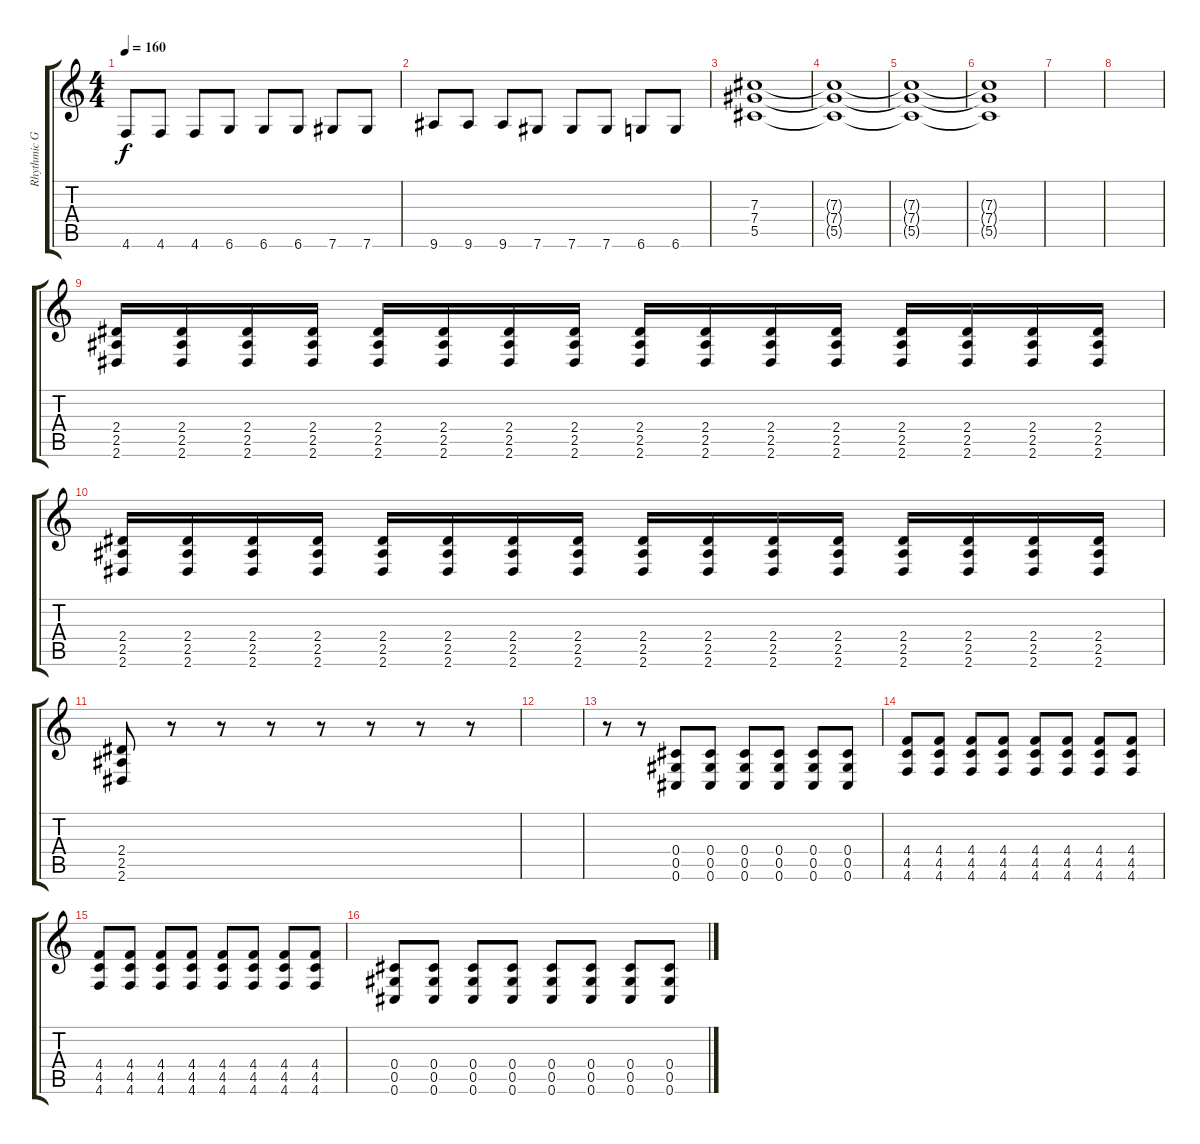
\track ("Rhythmic Guitar" "Rhythmic G") {instrument distortionguitar}
\staff {score tabs}
\tuning (Eb4 Bb3 Gb3 Db3 Ab2 Db2) {hide}
\ts (4 4)
\tempo 160
\clef g2
\ks c
4.6.8{dy f} 4.6.8 4.6.8 6.6.8 6.6.8 6.6.8 7.6.8 7.6.8 |
9.6.8 9.6.8 9.6.8 7.6.8 7.6.8 7.6.8 6.6.8 6.6.8 |
(7.3 7.4 5.5).1 |
(7.3{t} 7.4{t} 5.5{t}).1 |
(7.3{t} 7.4{t} 5.5{t}).1 |
(7.3{t} 7.4{t} 5.5{t}).1 |
|
|
(2.4 2.5 2.6).16 (2.4 2.5 2.6).16 (2.4 2.5 2.6).16 (2.4 2.5 2.6).16 (2.4 2.5 2.6).16 (2.4 2.5 2.6).16 (2.4 2.5 2.6).16 (2.4 2.5 2.6).16 (2.4 2.5 2.6).16 (2.4 2.5 2.6).16 (2.4 2.5 2.6).16 (2.4 2.5 2.6).16 (2.4 2.5 2.6).16 (2.4 2.5 2.6).16 (2.4 2.5 2.6).16 (2.4 2.5 2.6).16 |
(2.4 2.5 2.6).16 (2.4 2.5 2.6).16 (2.4 2.5 2.6).16 (2.4 2.5 2.6).16 (2.4 2.5 2.6).16 (2.4 2.5 2.6).16 (2.4 2.5 2.6).16 (2.4 2.5 2.6).16 (2.4 2.5 2.6).16 (2.4 2.5 2.6).16 (2.4 2.5 2.6).16 (2.4 2.5 2.6).16 (2.4 2.5 2.6).16 (2.4 2.5 2.6).16 (2.4 2.5 2.6).16 (2.4 2.5 2.6).16 |
(2.4 2.5 2.6).8 r.8 r.8 r.8 r.8 r.8 r.8 r.8 |
|
r.8 r.8 (0.4 0.5 0.6).8 (0.4 0.5 0.6).8 (0.4 0.5 0.6).8 (0.4 0.5 0.6).8 (0.4 0.5 0.6).8 (0.4 0.5 0.6).8 |
(4.4 4.5 4.6).8 (4.4 4.5 4.6).8 (4.4 4.5 4.6).8 (4.4 4.5 4.6).8 (4.4 4.5 4.6).8 (4.4 4.5 4.6).8 (4.4 4.5 4.6).8 (4.4 4.5 4.6).8 |
(4.4 4.5 4.6).8 (4.4 4.5 4.6).8 (4.4 4.5 4.6).8 (4.4 4.5 4.6).8 (4.4 4.5 4.6).8 (4.4 4.5 4.6).8 (4.4 4.5 4.6).8 (4.4 4.5 4.6).8 |
(0.4 0.5 0.6).8 (0.4 0.5 0.6).8 (0.4 0.5 0.6).8 (0.4 0.5 0.6).8 (0.4 0.5 0.6).8 (0.4 0.5 0.6).8 (0.4 0.5 0.6).8 (0.4 0.5 0.6).8
